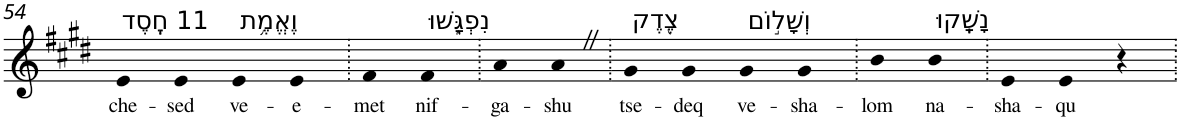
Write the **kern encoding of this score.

**kern	**text
*part1	*part1
*staff1	*staff1
*I"Piano	*
*I'Pno	*
!!LO:PB:g=z
*clefG2	*
*k[f#c#g#d#]	*
*E:	*
=54	=54
!LO:TX:a:t=11 חֶֽסֶד	!
!	!LO:LY:b
4e	che-
!	!LO:LY:b
4e	-sed
!LO:TX:a:t=וֶאֱמֶ֥ת	!
!	!LO:LY:b
4e	ve-
!	!LO:LY:b
4e	-e-
=55.	=55.
!	!LO:LY:b
4f#	-met
!LO:TX:a:t=נִפְגָּ֑שׁוּ	!
!	!LO:LY:b
4f#	nif-
=56.	=56.
!	!LO:LY:b
4a	-ga-
!	!LO:LY:b
4aZ	-shu
=57.	=57.
!LO:TX:a:t=צֶ֖דֶק	!
!	!LO:LY:b
4g#	tse-
!	!LO:LY:b
4g#	-deq
!LO:TX:a:t=וְשָׁל֣וֹם	!
!	!LO:LY:b
4g#	ve-
!	!LO:LY:b
4g#	-sha-
=58.	=58.
!	!LO:LY:b
4b	-lom
!LO:TX:a:t=נָשָֽׁקוּ	!
!	!LO:LY:b
4b	na-
=59.	=59.
!	!LO:LY:b
4e	-sha-
!	!LO:LY:b
4e	-qu
4r	.
=.	=.
*-	*-
